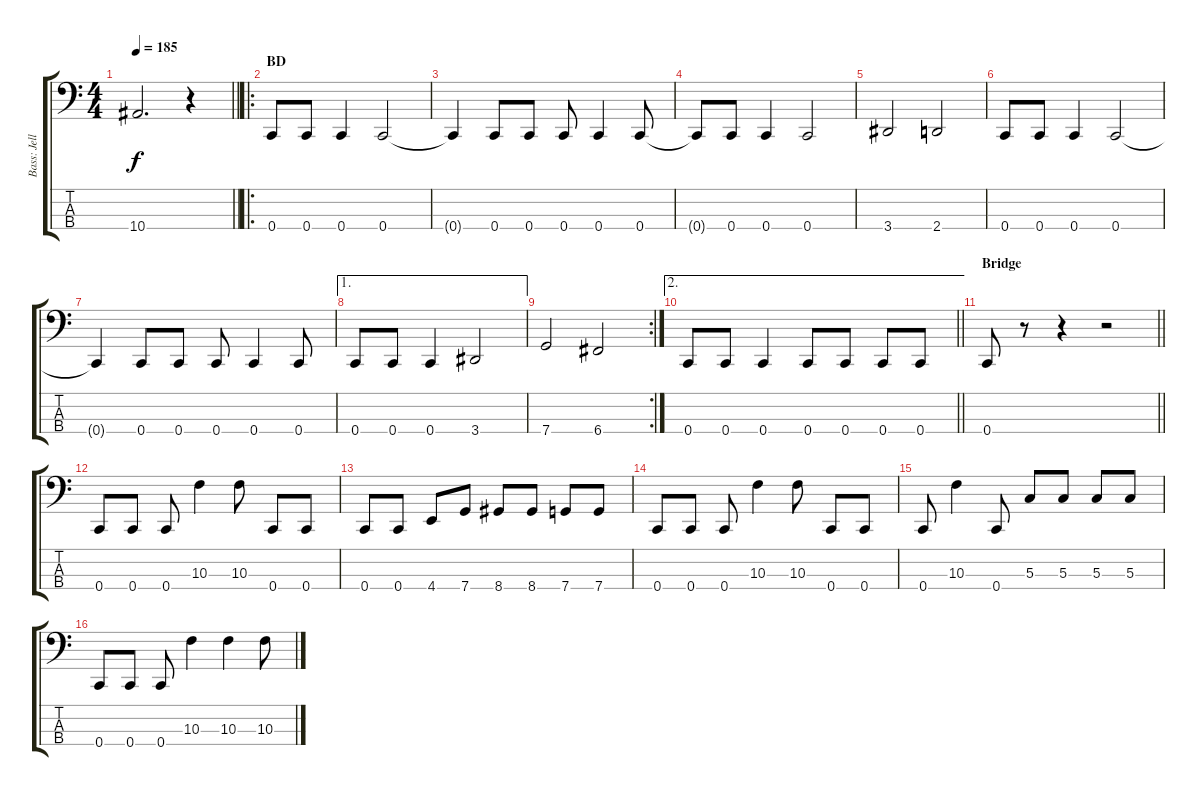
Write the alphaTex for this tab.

\track ("Bass: Jelle" "Bass: Jell") {instrument electricbasspick}
\staff {score tabs}
\tuning (F2 C2 G1 C1) {hide}
\ts (4 4)
\tempo 185
\clef f4
\barLineRight lightlight
\ks c
10.4.2{d dy f} r.4 |
\ro
\section ("" "BD")
0.4.8 0.4.8 0.4.4 0.4.2 |
0.4{t}.4 0.4.8 0.4.8 0.4.8 0.4.4 0.4.8 |
0.4{t}.8 0.4.8 0.4.4 0.4.2 |
3.4.2 2.4.2 |
0.4.8 0.4.8 0.4.4 0.4.2 |
0.4{t}.4 0.4.8 0.4.8 0.4.8 0.4.4 0.4.8 |
\ae 1
0.4.8 0.4.8 0.4.4 3.4.2 |
\rc 2
7.4.2 6.4.2 |
\ae 2
\barLineRight lightlight
0.4.8 0.4.8 0.4.4 0.4.8 0.4.8 0.4.8 0.4.8 |
\section ("" "Bridge")
\barLineRight lightlight
0.4.8 r.8 r.4 r.2 |
0.4.8 0.4.8 0.4.8 10.3.4 10.3.8 0.4.8 0.4.8 |
0.4.8 0.4.8 4.4.8 7.4.8 8.4.8 8.4.8 7.4.8 7.4.8 |
0.4.8 0.4.8 0.4.8 10.3.4 10.3.8 0.4.8 0.4.8 |
0.4.8 10.3.4 0.4.8 5.3.8 5.3.8 5.3.8 5.3.8 |
0.4.8 0.4.8 0.4.8 10.3.4 10.3.4 10.3.8
